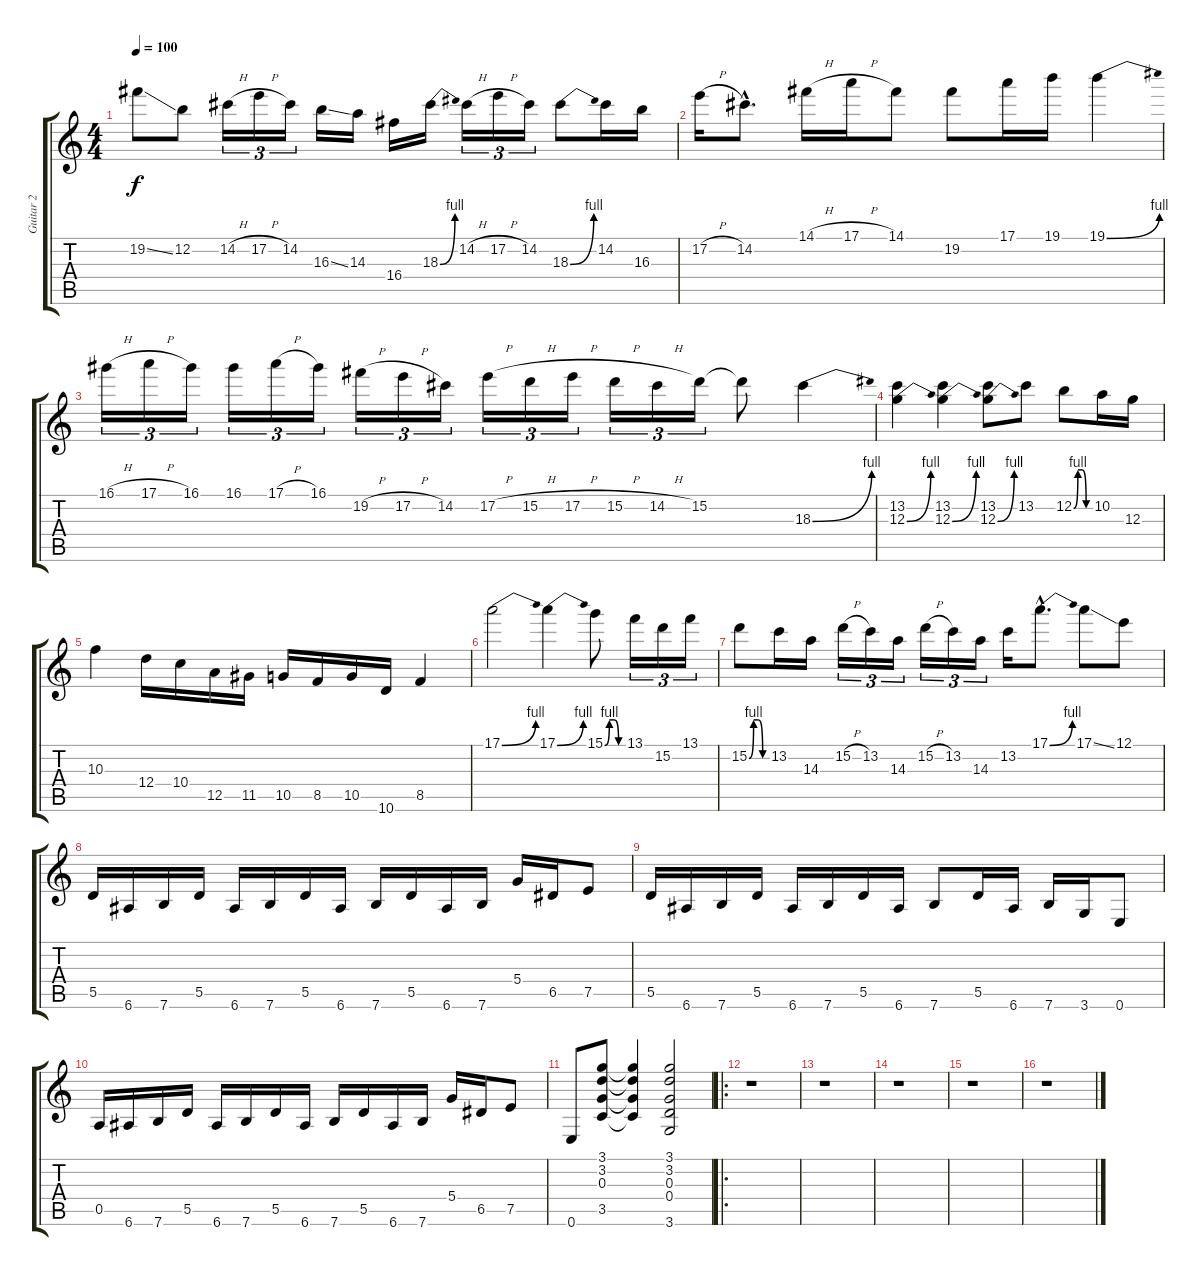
\track ("Guitar 2" "Guitar 2") {instrument distortionguitar}
\staff {score tabs}
\tuning (E4 B3 G3 D3 A2 E2) {hide}
\ts (4 4)
\tempo 100
\clef g2
\ks c
19.2{ss}.8{dy f} 12.2.8 14.2{h}.16{tu (3 2)} 17.2{h}.16{tu (3 2)} 14.2.16{tu (3 2)} 16.3{ss}.16 14.3.16 16.4.16 18.3{be (bend 0 0 60 4)}.16 14.2{h}.16{tu (3 2)} 17.2{h}.16{tu (3 2)} 14.2.16{tu (3 2)} 18.3{be (bend 0 0 60 4)}.8 14.2.16 16.3.16 |
17.2{h}.16 14.2{hac}.8{d} 14.1{h}.16 17.1{h}.16 14.1.8 19.2.8 17.1.16 19.1.16 19.1{be (bend 0 0 60 4)}.4 |
16.1{h}.16{tu (3 2)} 17.1{h}.16{tu (3 2)} 16.1.16{tu (3 2)} 16.1.16{tu (3 2)} 17.1{h}.16{tu (3 2)} 16.1.16{tu (3 2)} 19.2{h}.16{tu (3 2)} 17.2{h}.16{tu (3 2)} 14.2.16{tu (3 2)} 17.2{h}.16{tu (3 2)} 15.2{h}.16{tu (3 2)} 17.2{h}.16{tu (3 2)} 15.2{h}.16{tu (3 2)} 14.2{h}.16{tu (3 2)} 15.2.16{tu (3 2)} 15.2{t}.8 18.3{be (bend 0 0 60 4)}.4 |
(13.2 12.3{be (bend 0 0 60 4)}).4 (13.2 12.3{be (bend 0 0 60 4)}).4 (13.2 12.3{be (bend 0 0 60 4)}).8 13.2.8 12.2{be (custom 0 0 15 4 30 4 45 0 60 0)}.8 10.2.16 12.3.16 |
10.3.4 12.4.16 10.4.16 12.5.16 11.5.16 10.5.16 8.5.16 10.5.16 10.6.16 8.5.4 |
17.1{be (bend 0 0 60 4)}.2 17.1{be (bend 0 0 60 4)}.4 15.1{be (custom 0 0 15 4 30 4 45 0 60 0)}.8 13.1.16{tu (3 2)} 15.2.16{tu (3 2)} 13.1.16{tu (3 2)} |
15.2{be (custom 0 0 15 4 30 4 45 0 60 0)}.8 13.2.16 14.3.16 15.2{h}.16{tu (3 2)} 13.2.16{tu (3 2)} 14.3.16{tu (3 2)} 15.2{h}.16{tu (3 2)} 13.2.16{tu (3 2)} 14.3.16{tu (3 2)} 13.2.16 17.1{be (bend 0 0 60 4) hac}.8{d} 17.1{ss}.8 12.1.8 |
5.5.16 6.6.16 7.6.16 5.5.16 6.6.16 7.6.16 5.5.16 6.6.16 7.6.16 5.5.16 6.6.16 7.6.16 5.4.16 6.5.16 7.5.8 |
5.5.16 6.6.16 7.6.16 5.5.16 6.6.16 7.6.16 5.5.16 6.6.16 7.6.8 5.5.16 6.6.16 7.6.16 3.6.16 0.6.8 |
0.5.16 6.6.16 7.6.16 5.5.16 6.6.16 7.6.16 5.5.16 6.6.16 7.6.16 5.5.16 6.6.16 7.6.16 5.4.16 6.5.16 7.5.8 |
0.6.8 (3.1 3.2 0.3 3.5).8 (3.1{t} 3.2{t} 0.3{t} 3.5{t}).4 (3.1 3.2 0.3 0.4 3.6).2 |
\ro
r.1 |
r.1 |
r.1 |
r.1 |
r.1
